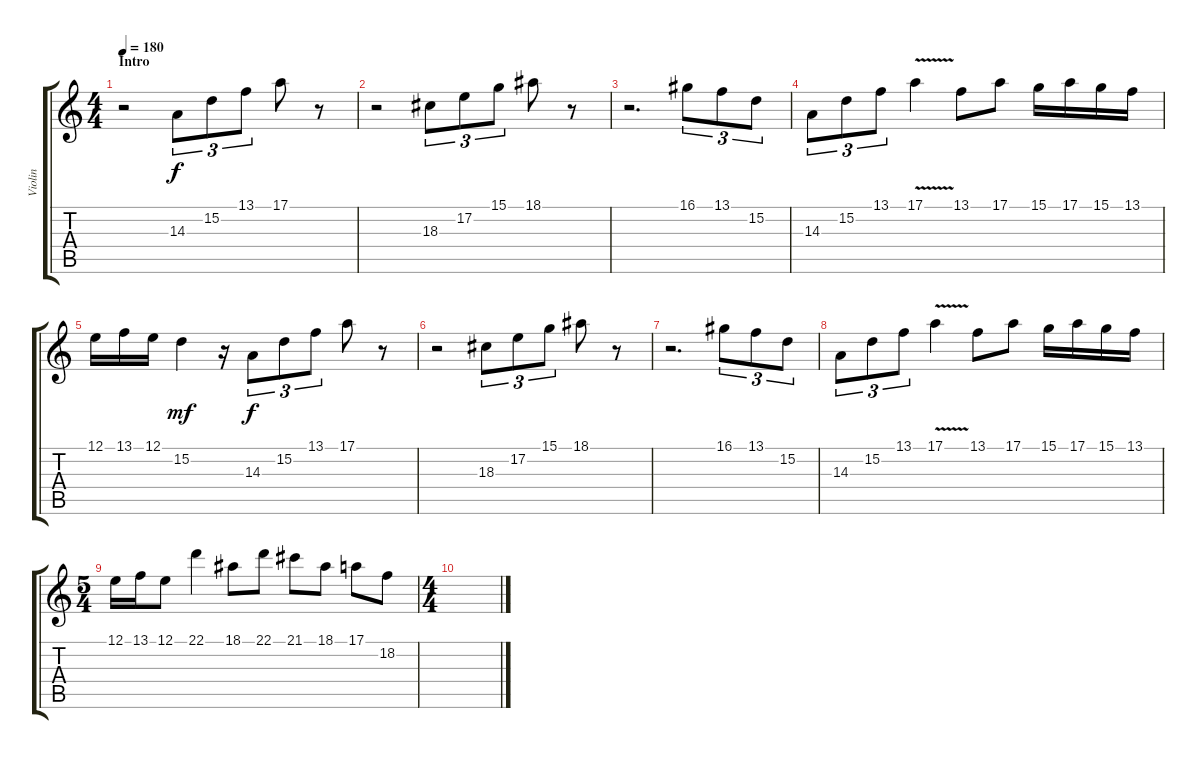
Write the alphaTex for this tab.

\track ("Violin" "Violin") {instrument violin}
\staff {score tabs}
\tuning (E4 B3 G3 D3 A2 E2) {hide}
\ts (4 4)
\section ("" "Intro")
\tempo 180
\clef g2
\ks c
r.2{dy f instrument violin} 14.3.8{tu (3 2)} 15.2.8{tu (3 2)} 13.1.8{tu (3 2)} 17.1.8 r.8 |
r.2 18.3.8{tu (3 2)} 17.2.8{tu (3 2)} 15.1.8{tu (3 2)} 18.1.8 r.8 |
r.2{d} 16.1.8{tu (3 2)} 13.1.8{tu (3 2)} 15.2.8{tu (3 2)} |
14.3.8{tu (3 2)} 15.2.8{tu (3 2)} 13.1.8{tu (3 2)} 17.1{v}.4 13.1.8 17.1.8 15.1.16 17.1.16 15.1.16 13.1.16 |
12.1.16 13.1.16 12.1.16 15.2.4{dy mf} r.16 14.3.8{tu (3 2) dy f} 15.2.8{tu (3 2)} 13.1.8{tu (3 2)} 17.1.8 r.8 |
r.2 18.3.8{tu (3 2)} 17.2.8{tu (3 2)} 15.1.8{tu (3 2)} 18.1.8 r.8 |
r.2{d} 16.1.8{tu (3 2)} 13.1.8{tu (3 2)} 15.2.8{tu (3 2)} |
14.3.8{tu (3 2)} 15.2.8{tu (3 2)} 13.1.8{tu (3 2)} 17.1{v}.4 13.1.8 17.1.8 15.1.16 17.1.16 15.1.16 13.1.16 |
\ts (5 4)
12.1.16 13.1.16 12.1.8 22.1.4 18.1.8 22.1.8 21.1.8 18.1.8 17.1.8 18.2.8 |
\ts (4 4)
